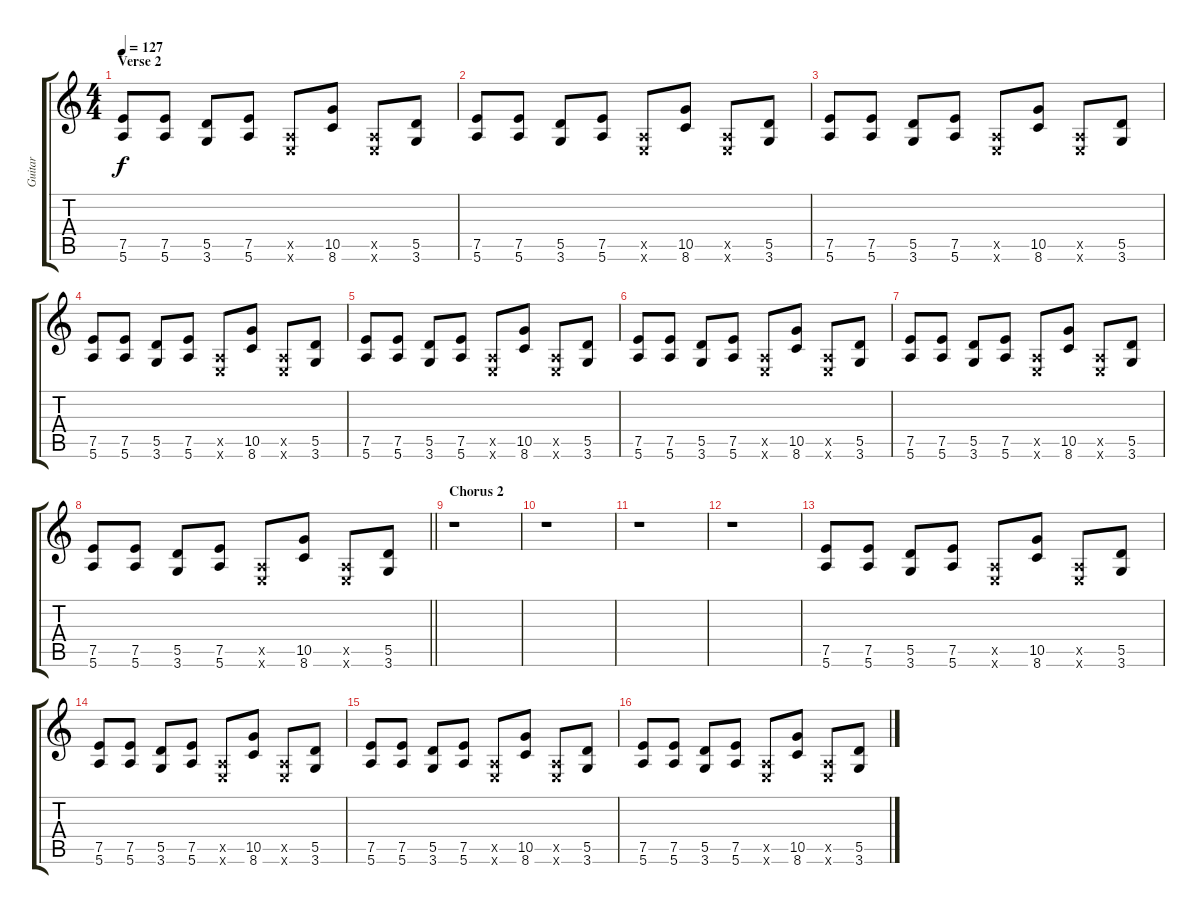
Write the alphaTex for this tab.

\track ("Guitar" "Guitar") {instrument distortionguitar}
\staff {score tabs}
\tuning (E4 B3 G3 D3 A2 E2) {hide}
\ts (4 4)
\section ("" "Verse 2")
\tempo 127
\clef g2
\ks c
(7.5 5.6).8{dy f} (7.5 5.6).8 (5.5 3.6).8 (7.5 5.6).8 (0.5{x} 0.6{x}).8 (10.5 8.6).8 (0.5{x} 0.6{x}).8 (5.5 3.6).8 |
(7.5 5.6).8 (7.5 5.6).8 (5.5 3.6).8 (7.5 5.6).8 (0.5{x} 0.6{x}).8 (10.5 8.6).8 (0.5{x} 0.6{x}).8 (5.5 3.6).8 |
(7.5 5.6).8 (7.5 5.6).8 (5.5 3.6).8 (7.5 5.6).8 (0.5{x} 0.6{x}).8 (10.5 8.6).8 (0.5{x} 0.6{x}).8 (5.5 3.6).8 |
(7.5 5.6).8 (7.5 5.6).8 (5.5 3.6).8 (7.5 5.6).8 (0.5{x} 0.6{x}).8 (10.5 8.6).8 (0.5{x} 0.6{x}).8 (5.5 3.6).8 |
(7.5 5.6).8 (7.5 5.6).8 (5.5 3.6).8 (7.5 5.6).8 (0.5{x} 0.6{x}).8 (10.5 8.6).8 (0.5{x} 0.6{x}).8 (5.5 3.6).8 |
(7.5 5.6).8 (7.5 5.6).8 (5.5 3.6).8 (7.5 5.6).8 (0.5{x} 0.6{x}).8 (10.5 8.6).8 (0.5{x} 0.6{x}).8 (5.5 3.6).8 |
(7.5 5.6).8 (7.5 5.6).8 (5.5 3.6).8 (7.5 5.6).8 (0.5{x} 0.6{x}).8 (10.5 8.6).8 (0.5{x} 0.6{x}).8 (5.5 3.6).8 |
\barLineRight lightlight
(7.5 5.6).8 (7.5 5.6).8 (5.5 3.6).8 (7.5 5.6).8 (0.5{x} 0.6{x}).8 (10.5 8.6).8 (0.5{x} 0.6{x}).8 (5.5 3.6).8 |
\section ("" "Chorus 2")
r.1 |
r.1 |
r.1 |
r.1 |
(7.5 5.6).8 (7.5 5.6).8 (5.5 3.6).8 (7.5 5.6).8 (0.5{x} 0.6{x}).8 (10.5 8.6).8 (0.5{x} 0.6{x}).8 (5.5 3.6).8 |
(7.5 5.6).8 (7.5 5.6).8 (5.5 3.6).8 (7.5 5.6).8 (0.5{x} 0.6{x}).8 (10.5 8.6).8 (0.5{x} 0.6{x}).8 (5.5 3.6).8 |
(7.5 5.6).8 (7.5 5.6).8 (5.5 3.6).8 (7.5 5.6).8 (0.5{x} 0.6{x}).8 (10.5 8.6).8 (0.5{x} 0.6{x}).8 (5.5 3.6).8 |
(7.5 5.6).8 (7.5 5.6).8 (5.5 3.6).8 (7.5 5.6).8 (0.5{x} 0.6{x}).8 (10.5 8.6).8 (0.5{x} 0.6{x}).8 (5.5 3.6).8
